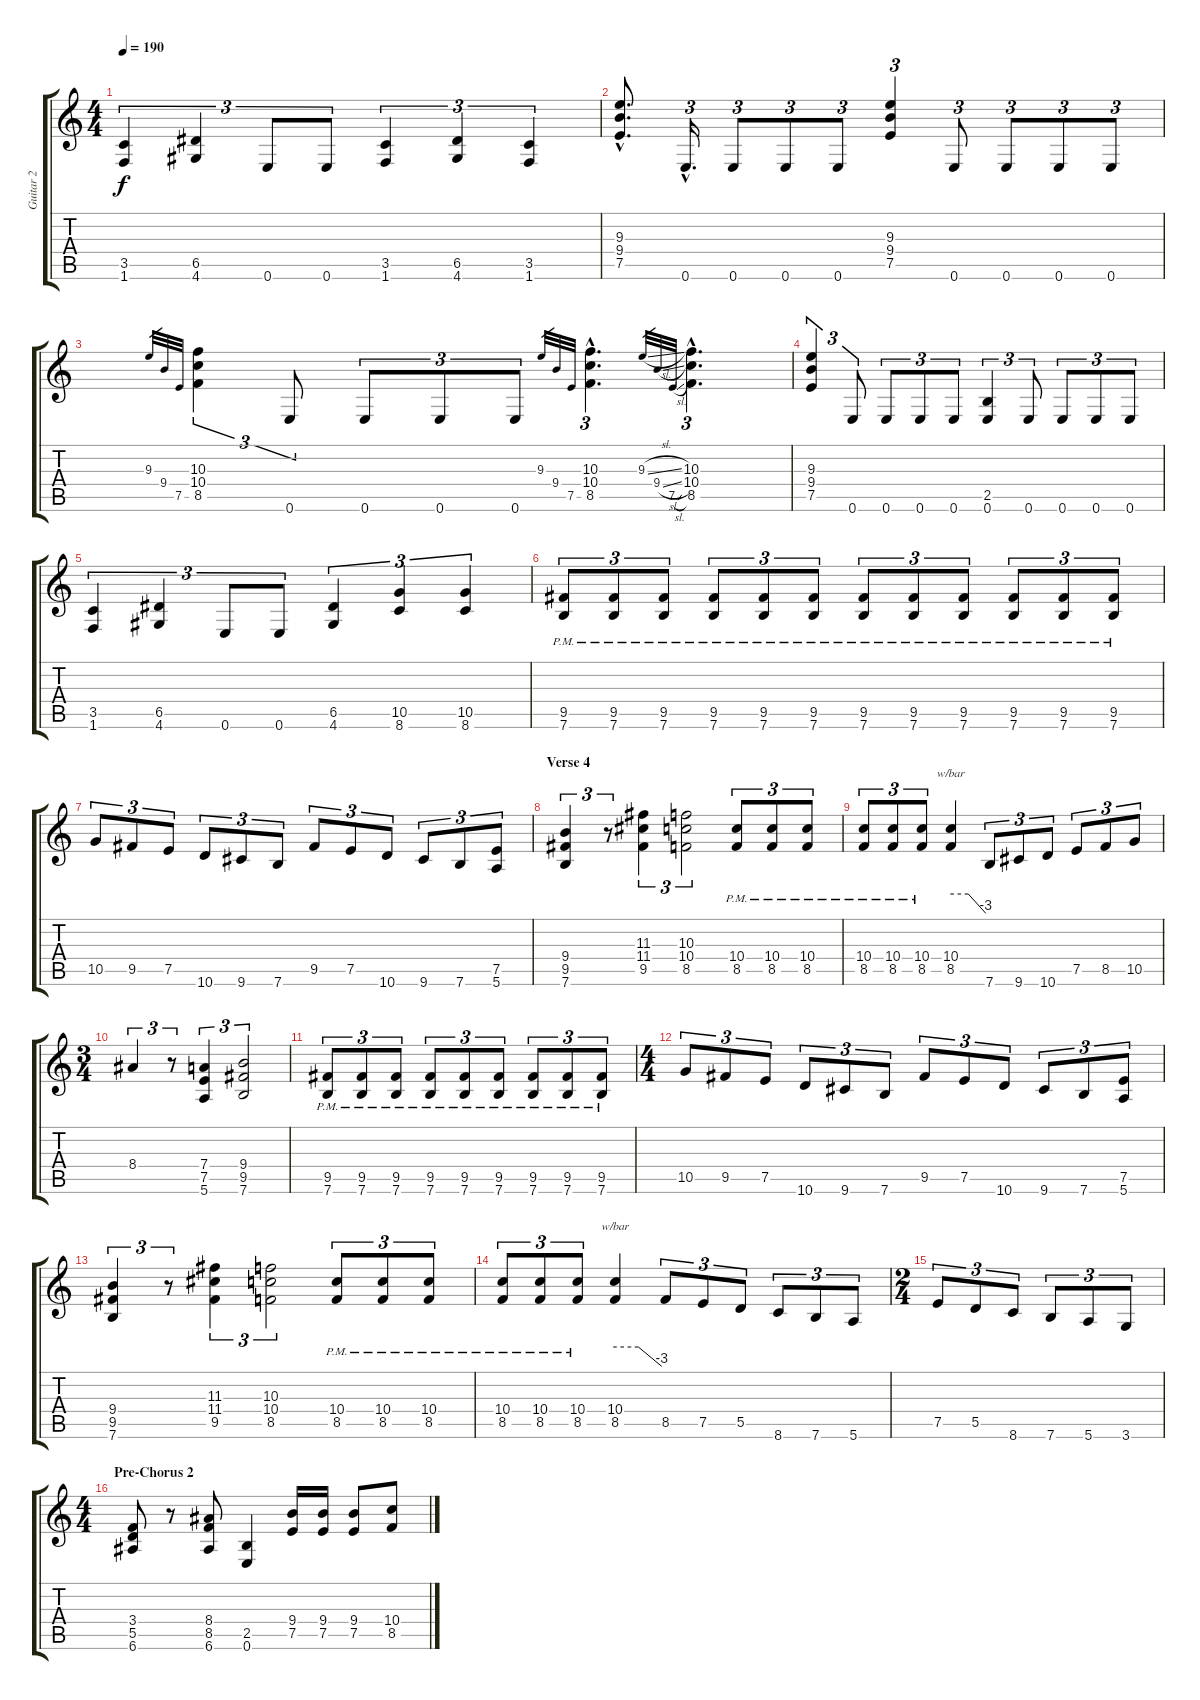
\track ("Guitar 2" "Guitar 2") {instrument distortionguitar}
\staff {score tabs}
\tuning (E4 B3 G3 D3 A2 E2) {hide}
\ts (4 4)
\tempo 190
\clef g2
\ks c
(3.5 1.6).4{tu (3 2) dy f} (6.5 4.6).4{tu (3 2)} 0.6.8{tu (3 2)} 0.6.8{tu (3 2)} (3.5 1.6).4{tu (3 2)} (6.5 4.6).4{tu (3 2)} (3.5 1.6).4{tu (3 2)} |
(9.3{hac} 9.4{hac} 7.5{hac}).8{d} 0.6{hac}.16{d tu (3 2)} 0.6.8{tu (3 2)} 0.6.8{tu (3 2)} 0.6.8{tu (3 2)} (9.3 9.4 7.5).4{tu (3 2)} 0.6.8{tu (3 2)} 0.6.8{tu (3 2)} 0.6.8{tu (3 2)} 0.6.8{tu (3 2)} |
9.3.32{gr} 9.4.32{gr} 7.5.32{gr} (10.3 10.4 8.5).4{tu (3 2)} 0.6.8{tu (3 2)} 0.6.8{tu (3 2)} 0.6.8{tu (3 2)} 0.6.8{tu (3 2)} 9.3.32{gr} 9.4.32{gr} 7.5.32{gr} (10.3{hac} 10.4{hac} 8.5{hac}).4{d tu (3 2)} 9.3{sl}.32{gr} 9.4{sl}.32{gr} 7.5{sl}.32{gr} (10.3{hac} 10.4{hac} 8.5{hac}).4{d tu (3 2)} |
(9.3 9.4 7.5).4{tu (3 2)} 0.6.8{tu (3 2)} 0.6.8{tu (3 2)} 0.6.8{tu (3 2)} 0.6.8{tu (3 2)} (2.5 0.6).4{tu (3 2)} 0.6.8{tu (3 2)} 0.6.8{tu (3 2)} 0.6.8{tu (3 2)} 0.6.8{tu (3 2)} |
(3.5 1.6).4{tu (3 2)} (6.5 4.6).4{tu (3 2)} 0.6.8{tu (3 2)} 0.6.8{tu (3 2)} (6.5 4.6).4{tu (3 2)} (10.5 8.6).4{tu (3 2)} (10.5 8.6).4{tu (3 2)} |
(9.5{pm} 7.6).8{tu (3 2)} (9.5{pm} 7.6).8{tu (3 2)} (9.5{pm} 7.6).8{tu (3 2)} (9.5{pm} 7.6).8{tu (3 2)} (9.5{pm} 7.6).8{tu (3 2)} (9.5{pm} 7.6).8{tu (3 2)} (9.5{pm} 7.6).8{tu (3 2)} (9.5{pm} 7.6).8{tu (3 2)} (9.5{pm} 7.6).8{tu (3 2)} (9.5{pm} 7.6).8{tu (3 2)} (9.5{pm} 7.6).8{tu (3 2)} (9.5{pm} 7.6).8{tu (3 2)} |
10.5.8{tu (3 2)} 9.5.8{tu (3 2)} 7.5.8{tu (3 2)} 10.6.8{tu (3 2)} 9.6.8{tu (3 2)} 7.6.8{tu (3 2)} 9.5.8{tu (3 2)} 7.5.8{tu (3 2)} 10.6.8{tu (3 2)} 9.6.8{tu (3 2)} 7.6.8{tu (3 2)} (7.5 5.6).8{tu (3 2)} |
\section ("" "Verse 4")
(9.4 9.5 7.6).4{tu (3 2)} r.8{tu (3 2)} (11.3 11.4 9.5).4{tu (3 2)} (10.3 10.4 8.5).2{tu (3 2)} (10.4{pm} 8.5).8{tu (3 2)} (10.4{pm} 8.5).8{tu (3 2)} (10.4{pm} 8.5).8{tu (3 2)} |
(10.4{pm} 8.5).8{tu (3 2)} (10.4{pm} 8.5).8{tu (3 2)} (10.4{pm} 8.5).8{tu (3 2)} (10.4 8.5).4{tbe (custom default 0 0 30 0 60 -12)} 7.6.8{tu (3 2)} 9.6.8{tu (3 2)} 10.6.8{tu (3 2)} 7.5.8{tu (3 2)} 8.5.8{tu (3 2)} 10.5.8{tu (3 2)} |
\ts (3 4)
8.4.4{tu (3 2)} r.8{tu (3 2)} (7.4 7.5 5.6).4{tu (3 2)} (9.4 9.5 7.6).2{tu (3 2)} |
(9.5{pm} 7.6).8{tu (3 2)} (9.5{pm} 7.6).8{tu (3 2)} (9.5{pm} 7.6).8{tu (3 2)} (9.5{pm} 7.6).8{tu (3 2)} (9.5{pm} 7.6).8{tu (3 2)} (9.5{pm} 7.6).8{tu (3 2)} (9.5{pm} 7.6).8{tu (3 2)} (9.5{pm} 7.6).8{tu (3 2)} (9.5{pm} 7.6).8{tu (3 2)} |
\ts (4 4)
10.5.8{tu (3 2)} 9.5.8{tu (3 2)} 7.5.8{tu (3 2)} 10.6.8{tu (3 2)} 9.6.8{tu (3 2)} 7.6.8{tu (3 2)} 9.5.8{tu (3 2)} 7.5.8{tu (3 2)} 10.6.8{tu (3 2)} 9.6.8{tu (3 2)} 7.6.8{tu (3 2)} (7.5 5.6).8{tu (3 2)} |
(9.4 9.5 7.6).4{tu (3 2)} r.8{tu (3 2)} (11.3 11.4 9.5).4{tu (3 2)} (10.3 10.4 8.5).2{tu (3 2)} (10.4{pm} 8.5).8{tu (3 2)} (10.4{pm} 8.5).8{tu (3 2)} (10.4{pm} 8.5).8{tu (3 2)} |
(10.4{pm} 8.5).8{tu (3 2)} (10.4{pm} 8.5).8{tu (3 2)} (10.4{pm} 8.5).8{tu (3 2)} (10.4 8.5).4{tbe (custom default 0 0 30 0 60 -12)} 8.5.8{tu (3 2)} 7.5.8{tu (3 2)} 5.5.8{tu (3 2)} 8.6.8{tu (3 2)} 7.6.8{tu (3 2)} 5.6.8{tu (3 2)} |
\ts (2 4)
7.5.8{tu (3 2)} 5.5.8{tu (3 2)} 8.6.8{tu (3 2)} 7.6.8{tu (3 2)} 5.6.8{tu (3 2)} 3.6.8{tu (3 2)} |
\ts (4 4)
\section ("" "Pre-Chorus 2")
(3.4 5.5 6.6).8 r.8 (8.4 8.5 6.6).8 (2.5 0.6).4 (9.4 7.5).16 (9.4 7.5).16 (9.4 7.5).8 (10.4 8.5).8
